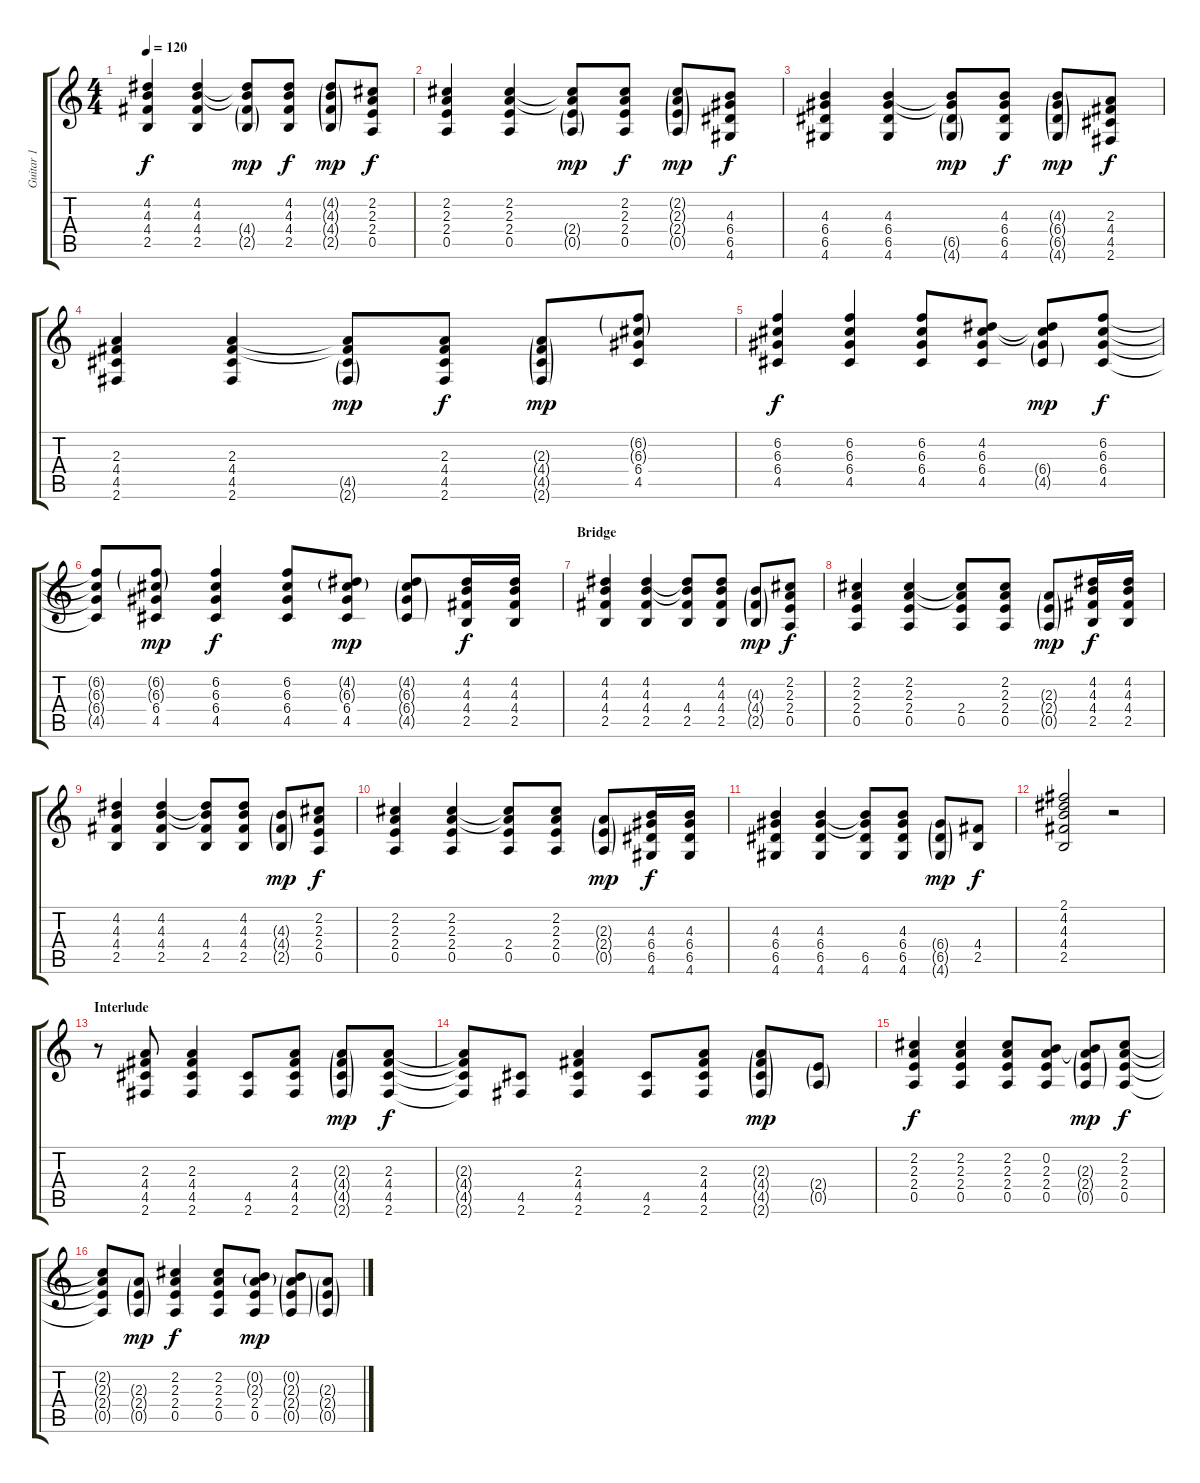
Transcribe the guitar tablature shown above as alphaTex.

\track ("Guitar 1          " "Guitar 1  ") {instrument acousticguitarsteel}
\staff {score tabs}
\tuning (E4 B3 G3 D3 A2 E2) {hide}
\ts (4 4)
\tempo 120
\clef g2
\ks c
(4.2 4.3 4.4 2.5).4{dy f} (4.2 4.3 4.4 2.5).4 (4.2{t} 4.3{t} 4.4{g} 2.5{g}).8{dy mp} (4.2 4.3 4.4 2.5).8{dy f} (4.2{g} 4.3{g} 4.4{g} 2.5{g}).8{dy mp} (2.2 2.3 2.4 0.5).8{dy f} |
(2.2 2.3 2.4 0.5).4 (2.2 2.3 2.4 0.5).4 (2.2{t} 2.3{t} 2.4{g} 0.5{g}).8{dy mp} (2.2 2.3 2.4 0.5).8{dy f} (2.2{g} 2.3{g} 2.4{g} 0.5{g}).8{dy mp} (4.3 6.4 6.5 4.6).8{dy f} |
(4.3 6.4 6.5 4.6).4 (4.3 6.4 6.5 4.6).4 (4.3{t} 6.4{t} 6.5{g} 4.6{g}).8{dy mp} (4.3 6.4 6.5 4.6).8{dy f} (4.3{g} 6.4{g} 6.5{g} 4.6{g}).8{dy mp} (2.3 4.4 4.5 2.6).8{dy f} |
(2.3 4.4 4.5 2.6).4 (2.3 4.4 4.5 2.6).4 (2.3{t} 4.4{t} 4.5{g} 2.6{g}).8{dy mp} (2.3 4.4 4.5 2.6).8{dy f} (2.3{g} 4.4{g} 4.5{g} 2.6{g}).8{dy mp} (6.2{g} 6.3{g} 6.4 4.5).8 |
(6.2 6.3 6.4 4.5).4{dy f} (6.2 6.3 6.4 4.5).4 (6.2 6.3 6.4 4.5).8 (4.2 6.3 6.4 4.5).8 (4.2{t} 6.3{t} 6.4{g} 4.5{g}).8{dy mp} (6.2 6.3 6.4 4.5).8{dy f} |
(6.2{t} 6.3{t} 6.4{t} 4.5{t}).8 (6.2{g} 6.3{g} 6.4 4.5).8{dy mp} (6.2 6.3 6.4 4.5).4{dy f} (6.2 6.3 6.4 4.5).8 (4.2{g} 6.3{g} 6.4 4.5).8{dy mp} (4.2{g} 6.3{g} 6.4{g} 4.5{g}).8 (4.2 4.3 4.4 2.5).16{dy f} (4.2 4.3 4.4 2.5).16 |
\section ("" "Bridge")
(4.2 4.3 4.4 2.5).4 (4.2 4.3 4.4 2.5).4 (4.2{t} 4.3{t} 4.4 2.5).8 (4.2 4.3 4.4 2.5).8 (4.3{g} 4.4{g} 2.5{g}).8{dy mp} (2.2 2.3 2.4 0.5).8{dy f} |
(2.2 2.3 2.4 0.5).4 (2.2 2.3 2.4 0.5).4 (2.2{t} 2.3{t} 2.4 0.5).8 (2.2 2.3 2.4 0.5).8 (2.3{g} 2.4{g} 0.5{g}).8{dy mp} (4.2 4.3 4.4 2.5).16{dy f} (4.2 4.3 4.4 2.5).16 |
(4.2 4.3 4.4 2.5).4 (4.2 4.3 4.4 2.5).4 (4.2{t} 4.3{t} 4.4 2.5).8 (4.2 4.3 4.4 2.5).8 (4.3{g} 4.4{g} 2.5{g}).8{dy mp} (2.2 2.3 2.4 0.5).8{dy f} |
(2.2 2.3 2.4 0.5).4 (2.2 2.3 2.4 0.5).4 (2.2{t} 2.3{t} 2.4 0.5).8 (2.2 2.3 2.4 0.5).8 (2.3{g} 2.4{g} 0.5{g}).8{dy mp} (4.3 6.4 6.5 4.6).16{dy f} (4.3 6.4 6.5 4.6).16 |
(4.3 6.4 6.5 4.6).4 (4.3 6.4 6.5 4.6).4 (4.3{t} 6.4{t} 6.5 4.6).8 (4.3 6.4 6.5 4.6).8 (6.4{g} 6.5{g} 4.6{g}).8{dy mp} (4.4 2.5).8{dy f} |
(2.1 4.2 4.3 4.4 2.5).2 r.2 |
\section ("" "Interlude")
r.8 (2.3 4.4 4.5 2.6).8 (2.3 4.4 4.5 2.6).4 (4.5 2.6).8 (2.3 4.4 4.5 2.6).8 (2.3{g} 4.4{g} 4.5{g} 2.6{g}).8{dy mp} (2.3 4.4 4.5 2.6).8{dy f} |
(2.3{t} 4.4{t} 4.5{t} 2.6{t}).8 (4.5 2.6).8 (2.3 4.4 4.5 2.6).4 (4.5 2.6).8 (2.3 4.4 4.5 2.6).8 (2.3{g} 4.4{g} 4.5{g} 2.6{g}).8{dy mp} (2.4{g} 0.5{g}).8 |
(2.2 2.3 2.4 0.5).4{dy f} (2.2 2.3 2.4 0.5).4 (2.2 2.3 2.4 0.5).8 (0.2 2.3 2.4 0.5).8 (0.2{t} 2.3{g} 2.4{g} 0.5{g}).8{dy mp} (2.2 2.3 2.4 0.5).8{dy f} |
(2.2{t} 2.3{t} 2.4{t} 0.5{t}).8 (2.3{g} 2.4{g} 0.5{g}).8{dy mp} (2.2 2.3 2.4 0.5).4{dy f} (2.2 2.3 2.4 0.5).8 (0.2{g} 2.3{g} 2.4 0.5).8{dy mp} (0.2{g} 2.3{g} 2.4{g} 0.5{g}).8 (2.3{g} 2.4{g} 0.5{g}).8
